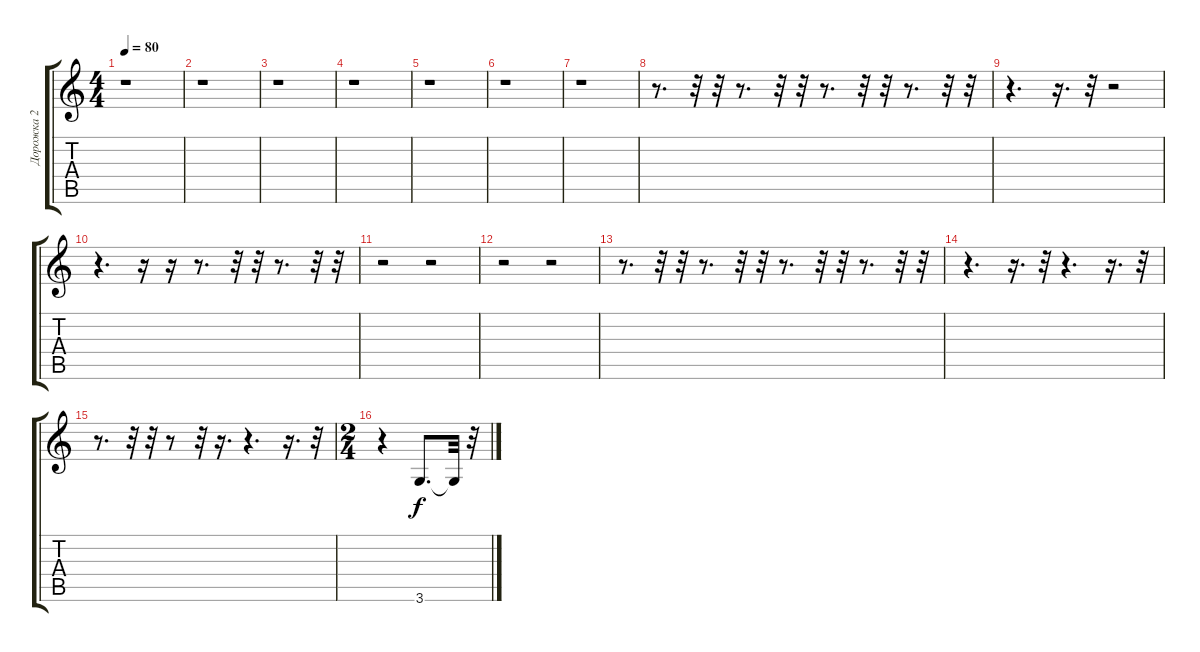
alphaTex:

\track ("Дорожка 2" "Дорожка 2") {instrument electricbasspick}
\staff {score tabs}
\tuning (E4 B3 G3 D3 A2 E2) {hide}
\ts (4 4)
\tempo 80
\clef g2
\ks c
r.1{dy f} |
r.1 |
r.1 |
r.1 |
r.1 |
r.1 |
r.1 |
r.8{d} r.32 r.32 r.8{d} r.32 r.32 r.8{d} r.32 r.32 r.8{d} r.32 r.32 |
r.4{d} r.16{d} r.32 r.2 |
r.4{d} r.16 r.16 r.8{d} r.32 r.32 r.8{d} r.32 r.32 |
r.2 r.2 |
r.2 r.2 |
r.8{d} r.32 r.32 r.8{d} r.32 r.32 r.8{d} r.32 r.32 r.8{d} r.32 r.32 |
r.4{d} r.16{d} r.32 r.4{d} r.16{d} r.32 |
r.8{d} r.32 r.32 r.8 r.32 r.16{d} r.4{d} r.16{d} r.32 |
\ts (2 4)
r.4 3.6.8{d} 3.6{t}.32 r.32
